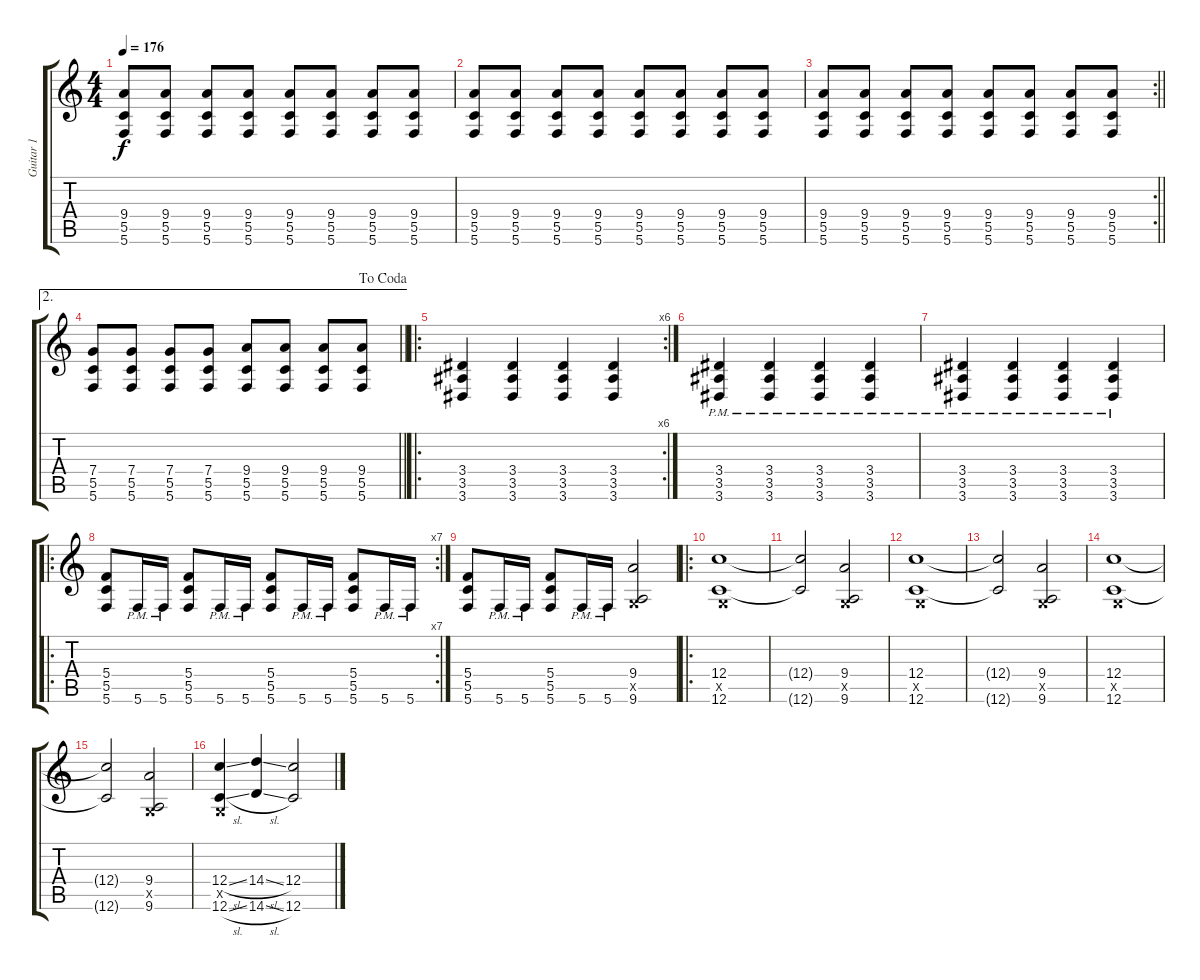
\track ("Guitar 1" "Guitar 1") {instrument distortionguitar}
\staff {score tabs}
\tuning (E4 C4 G3 C3 G2 C2) {hide}
\ts (4 4)
\tempo 176
\clef g2
\ks c
(9.4 5.5 5.6).8{dy f} (9.4 5.5 5.6).8 (9.4 5.5 5.6).8 (9.4 5.5 5.6).8 (9.4 5.5 5.6).8 (9.4 5.5 5.6).8 (9.4 5.5 5.6).8 (9.4 5.5 5.6).8 |
(9.4 5.5 5.6).8 (9.4 5.5 5.6).8 (9.4 5.5 5.6).8 (9.4 5.5 5.6).8 (9.4 5.5 5.6).8 (9.4 5.5 5.6).8 (9.4 5.5 5.6).8 (9.4 5.5 5.6).8 |
\rc 2
\barLineRight lightlight
(9.4 5.5 5.6).8 (9.4 5.5 5.6).8 (9.4 5.5 5.6).8 (9.4 5.5 5.6).8 (9.4 5.5 5.6).8 (9.4 5.5 5.6).8 (9.4 5.5 5.6).8 (9.4 5.5 5.6).8 |
\ae 2
\jump dacoda
\barLineRight lightlight
(7.4 5.5 5.6).8 (7.4 5.5 5.6).8 (7.4 5.5 5.6).8 (7.4 5.5 5.6).8 (9.4 5.5 5.6).8 (9.4 5.5 5.6).8 (9.4 5.5 5.6).8 (9.4 5.5 5.6).8 |
\ro
\rc 6
(3.4 3.5 3.6).4 (3.4 3.5 3.6).4 (3.4 3.5 3.6).4 (3.4 3.5 3.6).4 |
(3.4{pm} 3.5{pm} 3.6{pm}).4 (3.4{pm} 3.5{pm} 3.6{pm}).4 (3.4{pm} 3.5{pm} 3.6{pm}).4 (3.4{pm} 3.5{pm} 3.6{pm}).4 |
(3.4{pm} 3.5{pm} 3.6{pm}).4 (3.4{pm} 3.5{pm} 3.6{pm}).4 (3.4{pm} 3.5{pm} 3.6{pm}).4 (3.4{pm} 3.5{pm} 3.6{pm}).4 |
\ro
\rc 7
(5.4 5.5 5.6).8 5.6{pm}.16 5.6{pm}.16 (5.4 5.5 5.6).8 5.6{pm}.16 5.6{pm}.16 (5.4 5.5 5.6).8 5.6{pm}.16 5.6{pm}.16 (5.4 5.5 5.6).8 5.6{pm}.16 5.6{pm}.16 |
(5.4 5.5 5.6).8 5.6{pm}.16 5.6{pm}.16 (5.4 5.5 5.6).8 5.6{pm}.16 5.6{pm}.16 (9.4 0.5{x} 9.6).2 |
\ro
(12.4 0.5{x} 12.6).1 |
(12.4{t} 12.6{t}).2 (9.4 0.5{x} 9.6).2 |
(12.4 0.5{x} 12.6).1 |
(12.4{t} 12.6{t}).2 (9.4 0.5{x} 9.6).2 |
(12.4 0.5{x} 12.6).1 |
(12.4{t} 12.6{t}).2 (9.4 0.5{x} 9.6).2 |
(12.4{sl} 0.5{x} 12.6{sl}).4 (14.4{sl} 14.6{sl}).4 (12.4 12.6).2
